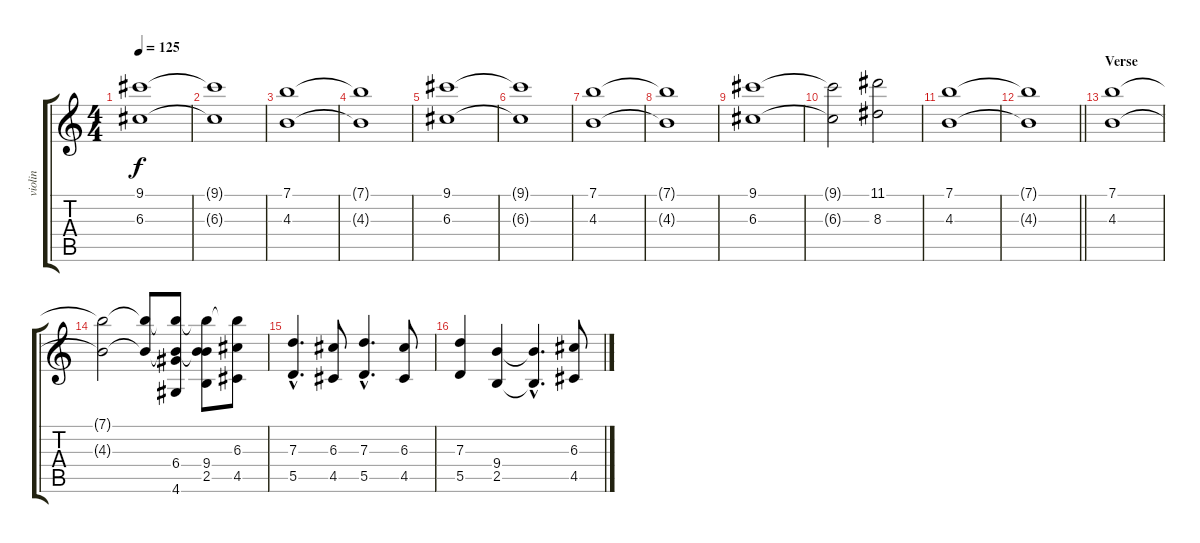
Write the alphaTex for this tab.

\track ("violin" "violin") {instrument tremolostrings}
\staff {score tabs}
\tuning (E5 B4 G4 D4 A3 E3) {hide}
\ts (4 4)
\tempo 125
\clef g2
\ks c
(9.1 6.3).1{dy f} |
(9.1{t} 6.3{t}).1 |
(7.1 4.3).1 |
(7.1{t} 4.3{t}).1 |
(9.1 6.3).1 |
(9.1{t} 6.3{t}).1 |
(7.1 4.3).1 |
(7.1{t} 4.3{t}).1 |
(9.1 6.3).1 |
(9.1{t} 6.3{t}).2 (11.1 8.3).2 |
(7.1 4.3).1 |
\barLineRight lightlight
(7.1{t} 4.3{t}).1 |
\section ("" "Verse")
(7.1 4.3).1 |
(7.1{t} 4.3{t}).2 (7.1{t} 4.3{t}).8 (7.1{t} 4.3{t} 6.4 4.6).8 (7.1{t} 4.3{t} 9.4 2.5).8 (7.1{t} 6.3 4.5).8 |
(7.3{hac} 5.5{hac}).4{d} (6.3 4.5).8 (7.3{hac} 5.5{hac}).4{d} (6.3 4.5).8 |
(7.3 5.5).4 (9.4 2.5).4 (9.4{hac t} 2.5{hac t}).4{d} (6.3 4.5).8
